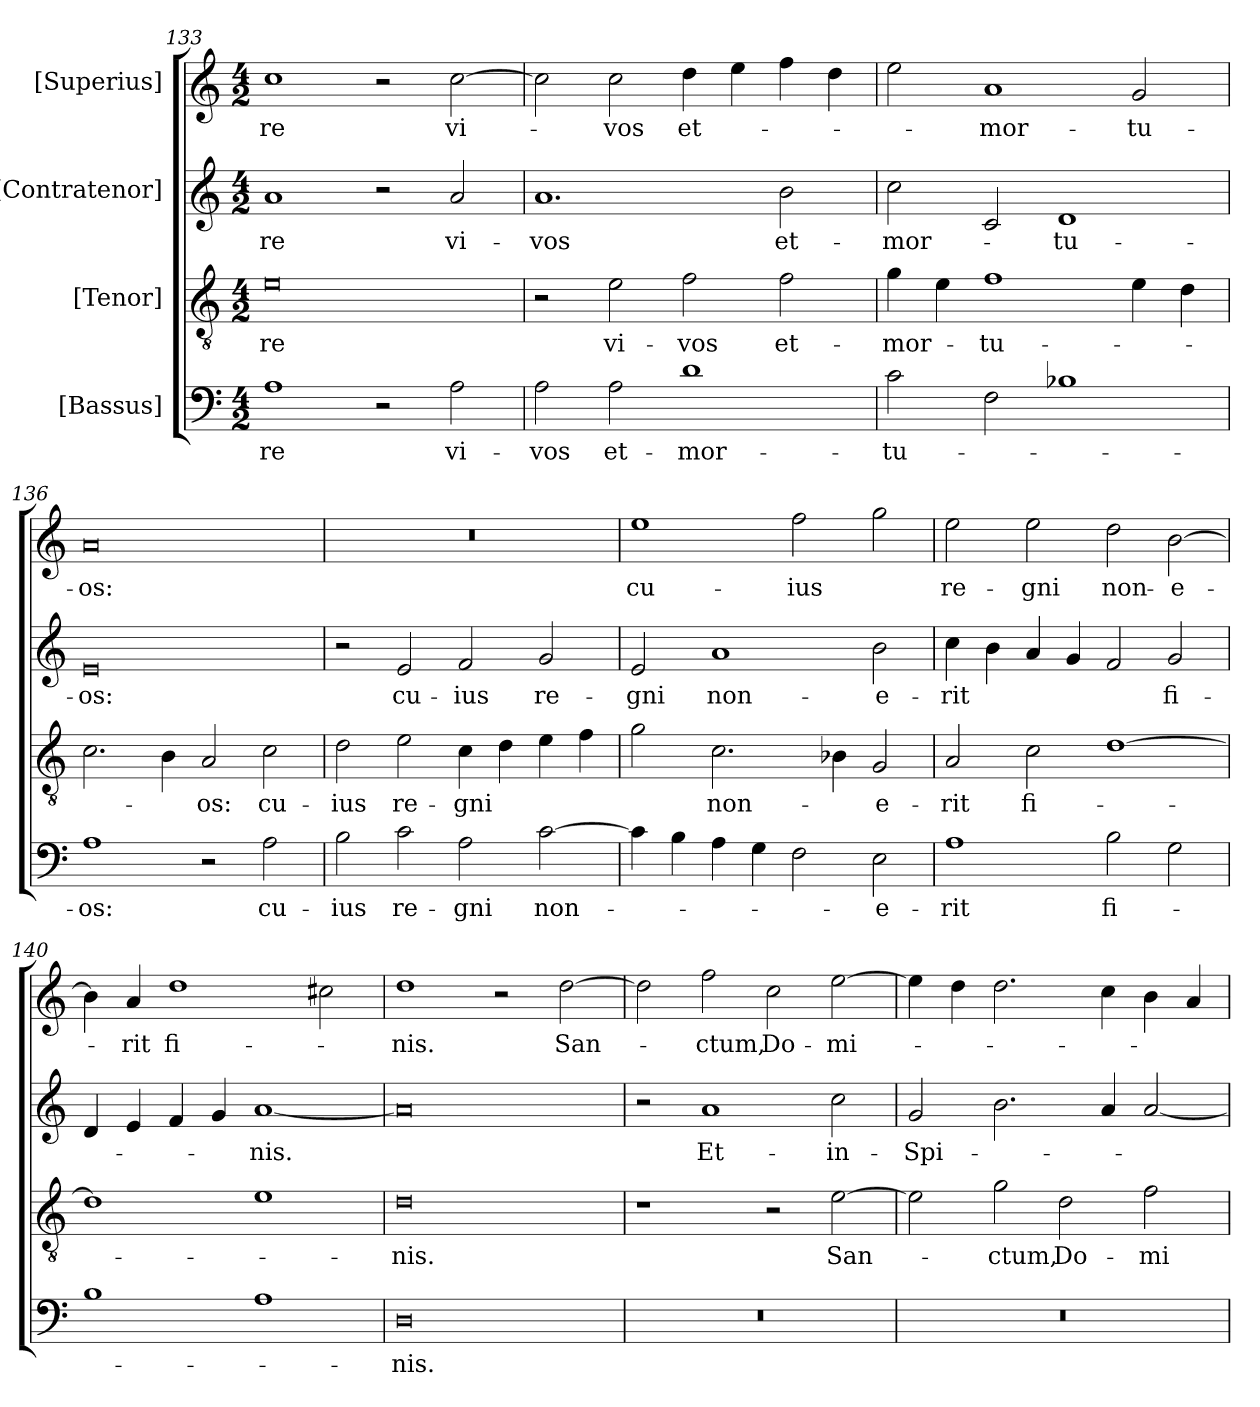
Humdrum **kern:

**kern	**text	**kern	**text	**kern	**text	**kern	**text
*part4	*part4	*part3	*part3	*part2	*part2	*part1	*part1
*staff4	*staff4	*staff3	*staff3	*staff2	*staff2	*staff1	*staff1
*I"[Bassus]	*	*I"[Tenor]	*	*I"[Contratenor]	*	*I"[Superius]	*
*clefF4	*	*clefGv2	*	*clefG2	*	*clefG2	*
*k[]	*	*k[]	*	*k[]	*	*k[]	*
*M4/2	*	*M4/2	*	*M4/2	*	*M4/2	*
=133	=133	=133	=133	=133	=133	=133	=133
1A\	-re	0e\	-re	1a/	-re	1cc\	-re
2r	.	.	.	2r	.	2r	.
2A\	vi-	.	.	2a/	vi-	[2cc\	vi-
=134	=134	=134	=134	=134	=134	=134	=134
2A\	-vos	2r	.	1.a/	-vos	2cc\]	.
2A\	et-	2e\	vi-	.	.	2cc\	-vos
1d\	mor-	2f\	-vos	.	.	4dd\	et-
.	.	.	.	.	.	4ee\	.
.	.	2f\	et-	2b\	et-	4ff\	.
.	.	.	.	.	.	4dd\	.
=135	=135	=135	=135	=135	=135	=135	=135
2c\	-tu-	4g\	mor-	2cc\	mor-	2ee\	.
.	.	4e\	.	.	.	.	.
2F\	.	1f\	-tu-	2c/	.	1a/	mor-
1B-X\	.	.	.	1d/	-tu-	.	.
.	.	4e\	.	.	.	2g/	-tu-
.	.	4d\	.	.	.	.	.
=136	=136	=136	=136	=136	=136	=136	=136
1A\	-os:	2.c\	.	0e/	-os:	0a/	-os:
.	.	4B\	.	.	.	.	.
2r	.	2A/	-os:	.	.	.	.
2A\	cu-	2c\	cu-	.	.	.	.
=137	=137	=137	=137	=137	=137	=137	=137
2B\	-ius	2d\	-ius	2r	.	0r	.
2c\	re-	2e\	re-	2e/	cu-	.	.
2A\	-gni	4c\	-gni	2f/	-ius	.	.
.	.	4d\	.	.	.	.	.
[2c\	non-	4e\	.	2g/	re-	.	.
.	.	4f\	.	.	.	.	.
=138	=138	=138	=138	=138	=138	=138	=138
4c\]	.	2g\	.	2e/	-gni	1ee\	cu-
4B\	.	.	.	.	.	.	.
4A\	.	2.c\	non-	1a/	non-	.	.
4G\	.	.	.	.	.	.	.
2F\	.	.	.	.	.	2ff\	-ius
.	.	4B-X\	.	.	.	.	.
2E\	e-	2G/	e-	2b\	e-	2gg\	.
=139	=139	=139	=139	=139	=139	=139	=139
1A\	-rit	2A/	-rit	4cc\	-rit	2ee\	re-
.	.	.	.	4b\	.	.	.
.	.	2c\	fi-	4a/	.	2ee\	-gni
.	.	.	.	4g/	.	.	.
2B\	fi-	[1d\	.	2f/	.	2dd\	non-
2G\	.	.	.	2g/	fi-	[2b\	e-
=140	=140	=140	=140	=140	=140	=140	=140
1B\	.	1d\]	.	4d/	.	4b\]	.
.	.	.	.	4e/	.	4a/	-rit
.	.	.	.	4f/	.	1dd\	fi-
.	.	.	.	4g/	.	.	.
1A\	.	1e\	.	[1a/	-nis.	.	.
.	.	.	.	.	.	2cc#X\	.
=141	=141	=141	=141	=141	=141	=141	=141
0D\	-nis.	0d\	-nis.	0a/]	.	1dd\	-nis.
.	.	.	.	.	.	2r	.
.	.	.	.	.	.	[2dd\	San-
=142	=142	=142	=142	=142	=142	=142	=142
0r	.	1r	.	2r	.	2dd\]	.
.	.	.	.	1a/	Et-	2ff\	-ctum,
.	.	2r	.	.	.	2cc\	Do-
.	.	[2e\	San-	2cc\	in-	[2ee\	-mi-
=143	=143	=143	=143	=143	=143	=143	=143
0r	.	2e\]	.	2g/	Spi-	4ee\]	.
.	.	.	.	.	.	4dd\	.
.	.	2g\	-ctum,	2.b\	.	2.dd\	.
.	.	2d\	Do-	.	.	.	.
.	.	.	.	4a/	.	4cc\	.
.	.	2f\	-mi-	[2a/	.	4b\	.
.	.	.	.	.	.	4a/	.
=	=	=	=	=	=	=	=
*-	*-	*-	*-	*-	*-	*-	*-
